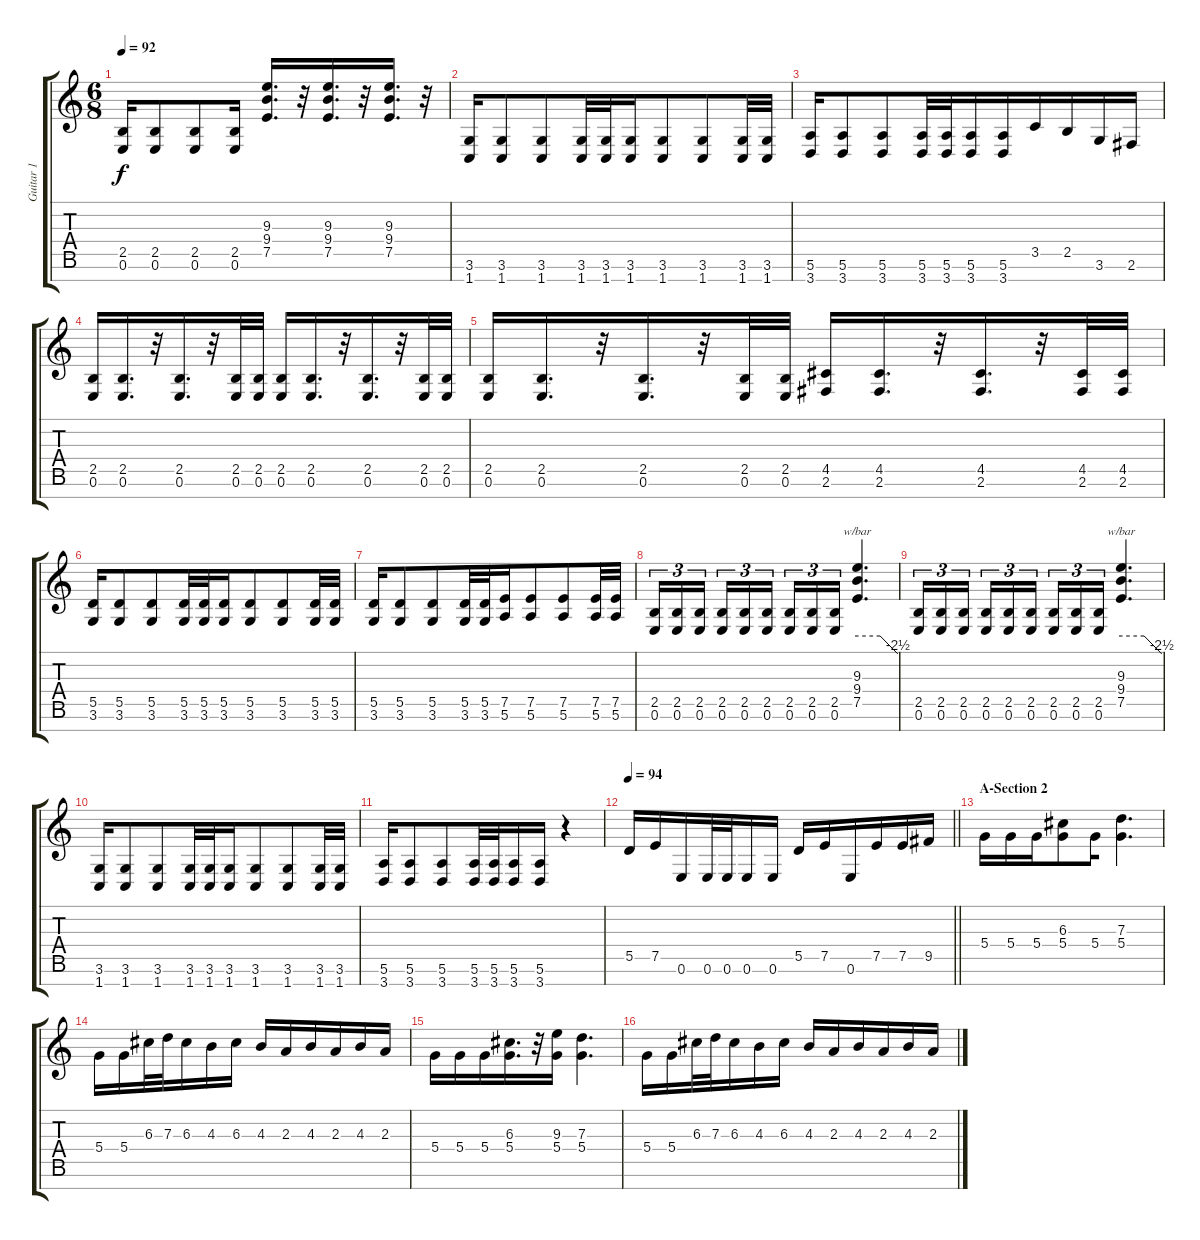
\track ("Guitar 1" "Guitar 1") {instrument distortionguitar}
\staff {score tabs}
\tuning (E4 B3 G3 D3 A2 E2 B1) {hide}
\ts (6 8)
\tempo 92
\clef g2
\ks c
(2.5 0.6).16{dy f} (2.5 0.6).8{beam merge} (2.5 0.6).8 (2.5 0.6).16 (9.3 9.4 7.5).16{d} r.32 (9.3 9.4 7.5).16{d} r.32 (9.3 9.4 7.5).16{d} r.32 |
(3.6 1.7).16 (3.6 1.7).8{beam merge} (3.6 1.7).8 (3.6 1.7).32 (3.6 1.7).32{beam merge} (3.6 1.7).16 (3.6 1.7).8 (3.6 1.7).8{beam merge} (3.6 1.7).32 (3.6 1.7).32 |
(5.6 3.7).16 (5.6 3.7).8{beam merge} (5.6 3.7).8 (5.6 3.7).32 (5.6 3.7).32{beam merge} (5.6 3.7).16 (5.6 3.7).16{beam merge} 3.5.16 2.5.16 3.6.16{beam merge} 2.6.16 |
(2.5 0.6).16{beam merge} (2.5 0.6).16{d} r.32{beam merge} (2.5 0.6).16{d} r.32 (2.5 0.6).32 (2.5 0.6).32 (2.5 0.6).16{beam merge} (2.5 0.6).16{d} r.32{beam merge} (2.5 0.6).16{d} r.32 (2.5 0.6).32 (2.5 0.6).32 |
(2.5 0.6).16{beam merge} (2.5 0.6).16{d} r.32{beam merge} (2.5 0.6).16{d} r.32 (2.5 0.6).32 (2.5 0.6).32 (4.5 2.6).16{beam merge} (4.5 2.6).16{d} r.32{beam merge} (4.5 2.6).16{d} r.32 (4.5 2.6).32 (4.5 2.6).32 |
(5.5 3.6).16 (5.5 3.6).8{beam merge} (5.5 3.6).8 (5.5 3.6).32 (5.5 3.6).32{beam merge} (5.5 3.6).16 (5.5 3.6).8 (5.5 3.6).8{beam merge} (5.5 3.6).32 (5.5 3.6).32 |
(5.5 3.6).16 (5.5 3.6).8{beam merge} (5.5 3.6).8 (5.5 3.6).32 (5.5 3.6).32{beam merge} (7.5 5.6).16 (7.5 5.6).8 (7.5 5.6).8{beam merge} (7.5 5.6).32 (7.5 5.6).32 |
(2.5 0.6).16{tu (3 2)} (2.5 0.6).16{tu (3 2) beam merge} (2.5 0.6).16{tu (3 2) beam splitsecondary} (2.5 0.6).16{tu (3 2) beam merge} (2.5 0.6).16{tu (3 2) beam merge} (2.5 0.6).16{tu (3 2) beam splitsecondary} (2.5 0.6).16{tu (3 2)} (2.5 0.6).16{tu (3 2)} (2.5 0.6).16{tu (3 2)} (9.3 9.4 7.5).4{d tbe (custom default 0 0 34 0 60 -10)} |
(2.5 0.6).16{tu (3 2)} (2.5 0.6).16{tu (3 2) beam merge} (2.5 0.6).16{tu (3 2) beam splitsecondary} (2.5 0.6).16{tu (3 2) beam merge} (2.5 0.6).16{tu (3 2) beam merge} (2.5 0.6).16{tu (3 2) beam splitsecondary} (2.5 0.6).16{tu (3 2)} (2.5 0.6).16{tu (3 2)} (2.5 0.6).16{tu (3 2)} (9.3 9.4 7.5).4{d tbe (custom default 0 0 34 0 60 -10)} |
(3.6 1.7).16 (3.6 1.7).8{beam merge} (3.6 1.7).8 (3.6 1.7).32 (3.6 1.7).32{beam merge} (3.6 1.7).16 (3.6 1.7).8 (3.6 1.7).8{beam merge} (3.6 1.7).32 (3.6 1.7).32 |
(5.6 3.7).16 (5.6 3.7).8{beam merge} (5.6 3.7).8 (5.6 3.7).32 (5.6 3.7).32{beam merge} (5.6 3.7).16 (5.6 3.7).16{beam merge} r.4 |
\tempo 94
\barLineRight lightlight
5.5.16{beam merge} 7.5.16{beam merge} 0.6.16 0.6.32 0.6.32{beam merge} 0.6.16{beam merge} 0.6.16 5.5.16{beam merge} 7.5.16{beam merge} 0.6.16{beam merge} 7.5.16{beam merge} 7.5.16 9.5.16 |
\section ("" "A-Section 2")
5.4.16{balance 13} 5.4.16{beam merge} 5.4.16 (6.3 5.4).8 5.4.16{beam merge} (7.3 5.4).4{d} |
5.4.16{beam merge} 5.4.16{beam merge} 6.3.32{beam merge} 7.3.32{beam merge} 6.3.16 4.3.16 6.3.16 4.3.16 2.3.16{beam merge} 4.3.16{beam merge} 2.3.16 4.3.16 2.3.16 |
5.4.16 5.4.16{beam merge} 5.4.16 (6.3 5.4).16{d} r.32 (9.3 5.4).16{beam merge} (7.3 5.4).4{d} |
5.4.16{beam merge} 5.4.16{beam merge} 6.3.32{beam merge} 7.3.32{beam merge} 6.3.16 4.3.16 6.3.16 4.3.16 2.3.16{beam merge} 4.3.16{beam merge} 2.3.16 4.3.16 2.3.16
